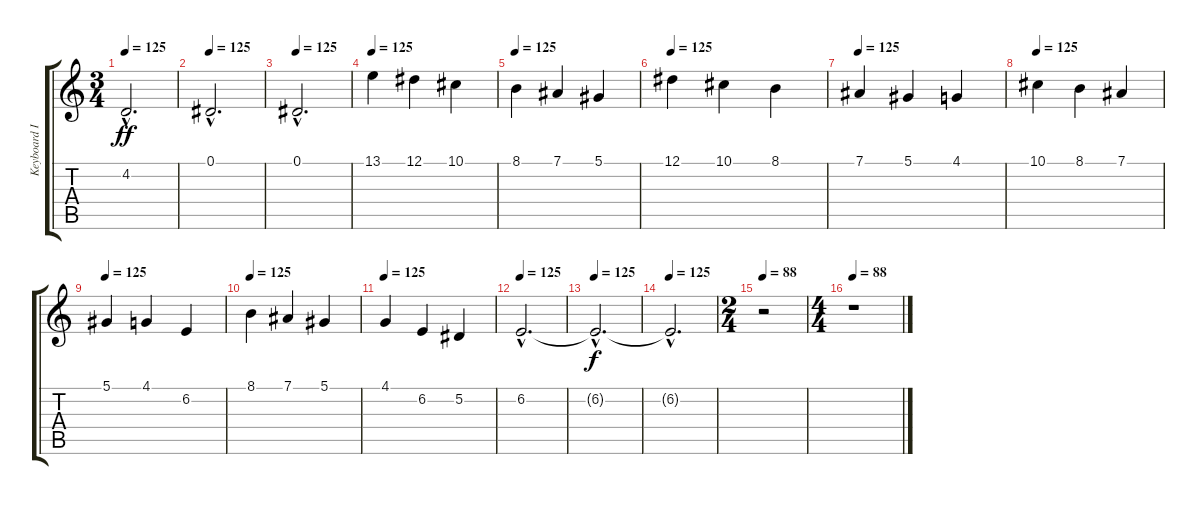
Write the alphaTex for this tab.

\track ("Keyboard I" "Keyboard I") {instrument harpsichord}
\staff {score tabs}
\tuning (Eb4 Bb3 Gb3 Db3 Ab2 Eb2) {hide}
\ts (3 4)
\tempo 125
\clef g2
\ks c
4.2{hac}.2{d dy ff} |
\tempo 125
0.1{hac}.2{d} |
\tempo 125
0.1{hac}.2{d} |
\tempo 125
13.1.4 12.1.4 10.1.4 |
\tempo 125
8.1.4 7.1.4 5.1.4 |
\tempo 125
12.1.4 10.1.4 8.1.4 |
\tempo 125
7.1.4 5.1.4 4.1.4 |
\tempo 125
10.1.4 8.1.4 7.1.4 |
\tempo 125
5.1.4 4.1.4 6.2.4 |
\tempo 125
8.1.4 7.1.4 5.1.4 |
\tempo 125
4.1.4 6.2.4 5.2.4 |
\tempo 125
6.2{hac}.2{d} |
\tempo 125
6.2{hac t}.2{d dy f} |
\tempo 125
6.2{hac t}.2{d} |
\ts (2 4)
\tempo 88
r.2 |
\ts (4 4)
\tempo 88
r.1
